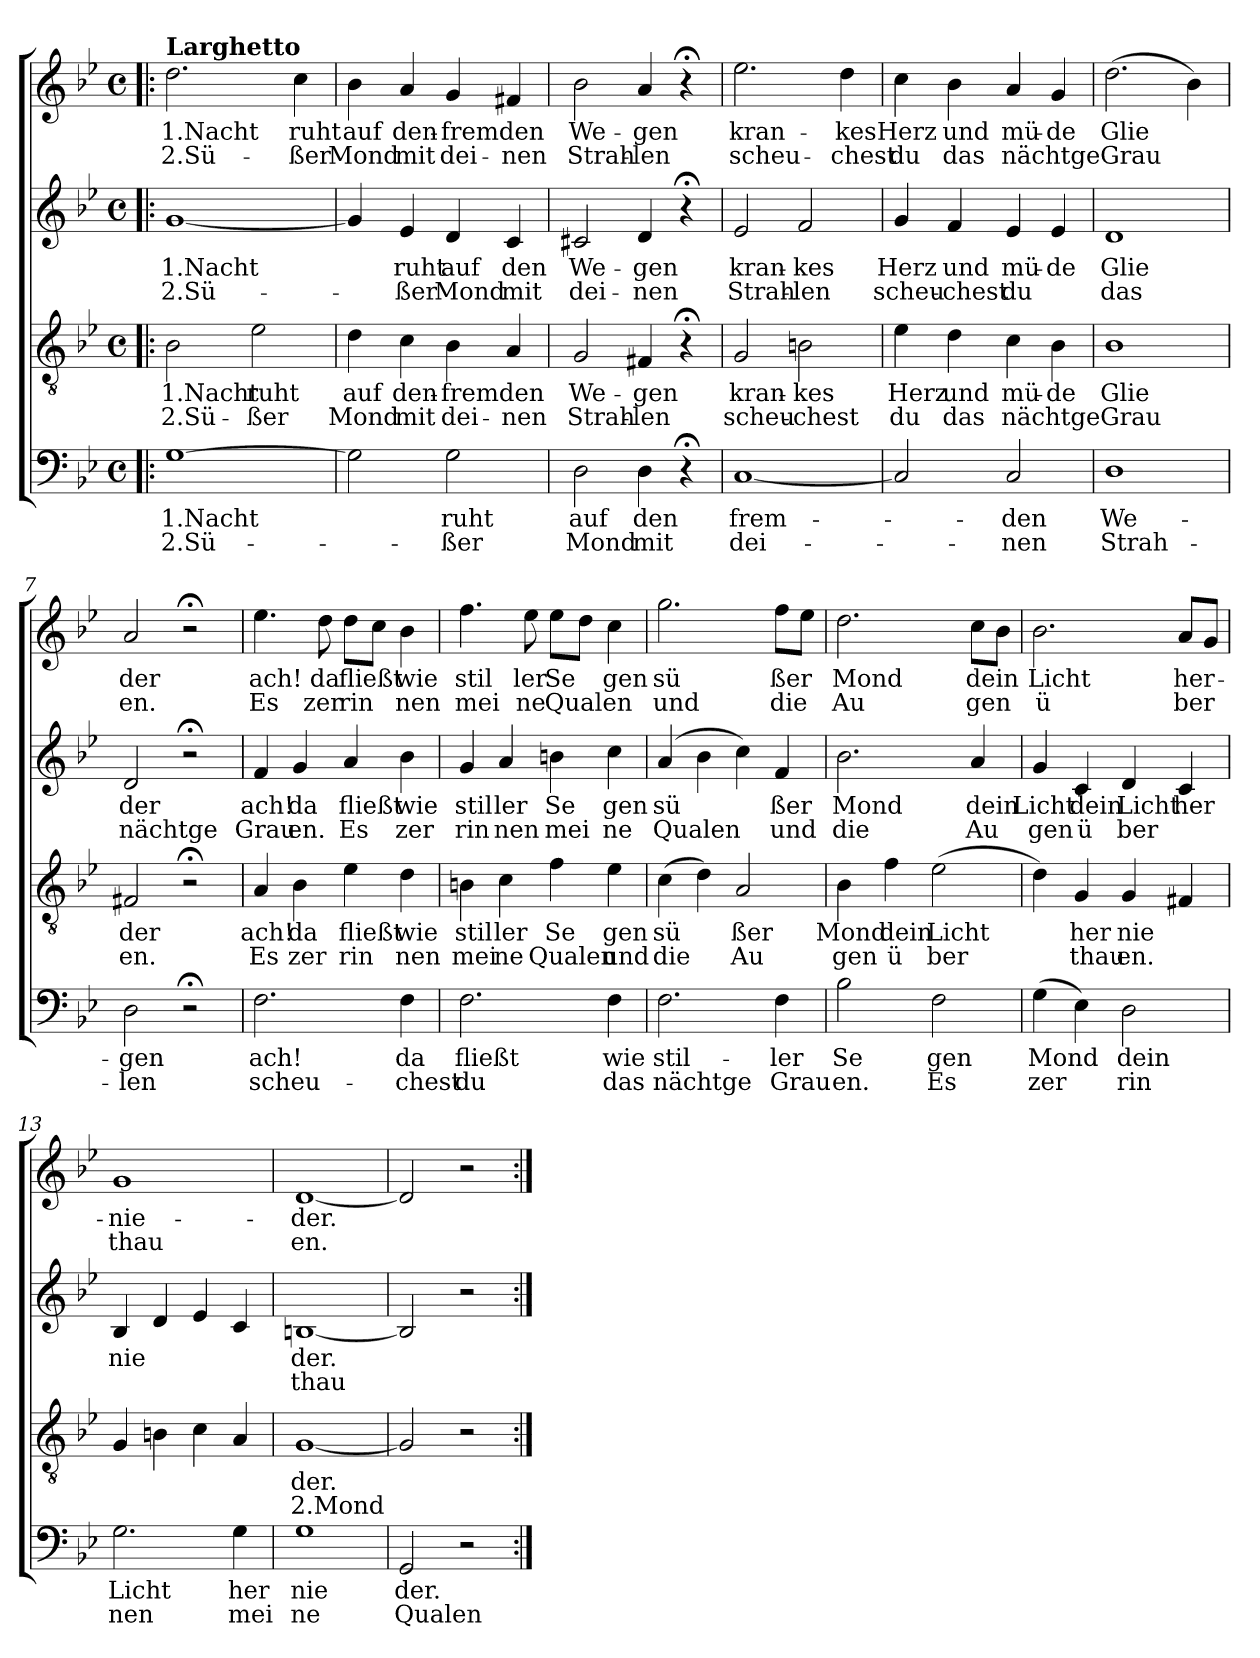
**kern	**text	**text	**kern	**text	**text	**kern	**text	**text	**kern	**text	**text
*part4	*part4	*part4	*part3	*part3	*part3	*part2	*part2	*part2	*part1	*part1	*part1
*staff4	*staff4	*staff4	*staff3	*staff3	*staff3	*staff2	*staff2	*staff2	*staff1	*staff1	*staff1
*clefF4	*	*	*clefGv2	*	*	*clefG2	*	*	*clefG2	*	*
*k[b-e-]	*	*	*k[b-e-]	*	*	*k[b-e-]	*	*	*k[b-e-]	*	*
*B-:	*	*	*B-:	*	*	*B-:	*	*	*B-:	*	*
*M4/4	*	*	*M4/4	*	*	*M4/4	*	*	*M4/4	*	*
*met(c)	*	*	*met(c)	*	*	*met(c)	*	*	*met(c)	*	*
=1!|:	=1!|:	=1!|:	=1!|:	=1!|:	=1!|:	=1!|:	=1!|:	=1!|:	=1!|:	=1!|:	=1!|:
!	!	!	!	!	!	!	!	!	!LO:TX:a:B:t=Larghetto	!	!
!	!LO:LY:b:rj	!LO:LY:b:rj	!	!LO:LY:b:rj	!LO:LY:b:rj	!	!LO:LY:b:rj	!LO:LY:b:rj	!	!LO:LY:b:rj	!LO:LY:b:rj
[>1G	1.Nacht	2.Sü-	2B-\	1.Nacht	2.Sü-	[<1g	1.Nacht	2.Sü-	2.dd\	1.Nacht	2.Sü-
!	!	!	!	!LO:LY:b	!LO:LY:b	!	!	!	!	!	!
.	.	.	2e-\	ruht	-ßer	.	.	.	.	.	.
!	!	!	!	!	!	!	!	!	!	!LO:LY:b	!LO:LY:b
.	.	.	.	.	.	.	.	.	4cc\	ruht	-ßer
=2	=2	=2	=2	=2	=2	=2	=2	=2	=2	=2	=2
!	!	!	!	!LO:LY:b	!LO:LY:b	!	!	!	!	!LO:LY:b	!LO:LY:b
2G\]	.	.	4d\	auf	Mond	4g/]	.	.	4b-\	auf	Mond
!	!	!	!	!LO:LY:b	!LO:LY:b	!	!LO:LY:b	!LO:LY:b	!	!LO:LY:b	!LO:LY:b
.	.	.	4c\	den-	mit	4e-/	ruht	-ßer	4a/	den-	mit
!	!LO:LY:b	!LO:LY:b	!	!LO:LY:b	!LO:LY:b	!	!LO:LY:b	!LO:LY:b	!	!LO:LY:b	!LO:LY:b
2G\	ruht	-ßer	4B-\	-fremden	dei-	4d/	auf	Mond	4g/	-fremden	dei-
!	!	!	!	!	!LO:LY:b	!	!LO:LY:b	!LO:LY:b	!	!	!LO:LY:b
.	.	.	4A/	.	-nen	4c/	den	mit	4f#X/	.	-nen
=3	=3	=3	=3	=3	=3	=3	=3	=3	=3	=3	=3
!	!LO:LY:b	!LO:LY:b	!	!LO:LY:b	!LO:LY:b	!	!LO:LY:b	!LO:LY:b	!	!LO:LY:b	!LO:LY:b
2D\	auf	Mond	2G/	We-	Strah-	2c#X/	We-	dei-	2b-\	We-	Strah-
!	!LO:LY:b	!LO:LY:b	!	!LO:LY:b	!LO:LY:b	!	!LO:LY:b	!LO:LY:b	!	!LO:LY:b	!LO:LY:b
4D\	den	mit	4F#X/	-gen	-len	4d/	-gen	-nen	4a/	-gen	-len
4r;<	.	.	4r;<	.	.	4r;<	.	.	4r;<	.	.
=4	=4	=4	=4	=4	=4	=4	=4	=4	=4	=4	=4
!	!LO:LY:b	!LO:LY:b	!	!LO:LY:b	!LO:LY:b	!	!LO:LY:b	!LO:LY:b	!	!LO:LY:b	!LO:LY:b
[<1C	frem-	dei-	2G/	kran-	scheu-	2e-/	kran-	Strah-	2.ee-\	kran-	scheu-
!	!	!	!	!LO:LY:b	!LO:LY:b	!	!LO:LY:b	!LO:LY:b	!	!	!
.	.	.	2Bn\	-kes	-chest	2f/	-kes	-len	.	.	.
!	!	!	!	!	!	!	!	!	!	!LO:LY:b	!LO:LY:b
.	.	.	.	.	.	.	.	.	4dd\	-kes	-chest
=5	=5	=5	=5	=5	=5	=5	=5	=5	=5	=5	=5
!	!	!	!	!LO:LY:b	!LO:LY:b	!	!LO:LY:b	!LO:LY:b	!	!LO:LY:b	!LO:LY:b
2C/]	.	.	4e-\	Herz	du	4g/	Herz	scheu-	4cc\	Herz	du
!	!	!	!	!LO:LY:b	!LO:LY:b	!	!LO:LY:b	!LO:LY:b	!	!LO:LY:b	!LO:LY:b
.	.	.	4d\	und	das	4f/	und	-chest	4b-\	und	das
!	!LO:LY:b	!LO:LY:b	!	!LO:LY:b	!LO:LY:b	!	!LO:LY:b	!LO:LY:b	!	!LO:LY:b	!LO:LY:b
2C/	-den	-nen	4c\	mü-	nächtge	4e-/	mü-	du	4a/	mü-	nächtge
!	!	!	!	!LO:LY:b	!	!	!LO:LY:b	!	!	!LO:LY:b	!
.	.	.	4B-\	-de	.	4e-/	-de	.	4g/	-de	.
!!LO:LB:g=z
=6	=6	=6	=6	=6	=6	=6	=6	=6	=6	=6	=6
!	!LO:LY:b	!LO:LY:b	!	!LO:LY:b	!LO:LY:b	!	!LO:LY:b	!LO:LY:b	!	!LO:LY:b	!LO:LY:b
1D	We-	Strah-	1B-	Glie	Grau	1d	Glie	das	(>2.dd\	Glie	Grau
.	.	.	.	.	.	.	.	.	4b-\)	.	.
=7	=7	=7	=7	=7	=7	=7	=7	=7	=7	=7	=7
!	!LO:LY:b	!LO:LY:b	!	!LO:LY:b	!LO:LY:b	!	!LO:LY:b	!LO:LY:b	!	!LO:LY:b	!LO:LY:b
2D\	-gen	-len	2F#X/	der	en.	2d/	der	nächtge	2a/	der	en.
2r;<	.	.	2r;<	.	.	2r;<	.	.	2r;<	.	.
=8	=8	=8	=8	=8	=8	=8	=8	=8	=8	=8	=8
!	!LO:LY:b	!LO:LY:b	!	!LO:LY:b	!LO:LY:b	!	!LO:LY:b	!LO:LY:b	!	!LO:LY:b	!LO:LY:b
2.F\	ach!	scheu-	4A/	ach!	Es	4f/	ach!	Grau	4.ee-\	ach!	Es
!	!	!	!	!LO:LY:b	!LO:LY:b	!	!LO:LY:b	!LO:LY:b	!	!	!
.	.	.	4B-\	da	zer	4g/	da	en.	.	.	.
!	!	!	!	!	!	!	!	!	!	!LO:LY:b	!LO:LY:b
.	.	.	.	.	.	.	.	.	8dd\	da	zer
!	!	!	!	!LO:LY:b	!LO:LY:b	!	!LO:LY:b	!LO:LY:b	!	!LO:LY:b	!LO:LY:b
.	.	.	4e-\	fließt	rin	4a/	fließt	Es	8dd\L	fließt	rin
.	.	.	.	.	.	.	.	.	8cc\J	.	.
!	!LO:LY:b	!LO:LY:b	!	!LO:LY:b	!LO:LY:b	!	!LO:LY:b	!LO:LY:b	!	!LO:LY:b	!LO:LY:b
4F\	da	-chest	4d\	wie	nen	4b-\	wie	zer	4b-\	wie	nen
=9	=9	=9	=9	=9	=9	=9	=9	=9	=9	=9	=9
!	!LO:LY:b	!LO:LY:b	!	!LO:LY:b	!LO:LY:b	!	!LO:LY:b	!LO:LY:b	!	!LO:LY:b	!LO:LY:b
2.F\	fließt	du	4Bn\	stil	mei	4g/	stil	rin	4.ff\	stil	mei
!	!	!	!	!LO:LY:b	!LO:LY:b	!	!LO:LY:b	!LO:LY:b	!	!	!
.	.	.	4c\	ler	ne	4a/	ler	nen	.	.	.
!	!	!	!	!	!	!	!	!	!	!LO:LY:b	!LO:LY:b
.	.	.	.	.	.	.	.	.	8ee-\	ler	ne
!	!	!	!	!LO:LY:b	!LO:LY:b	!	!LO:LY:b	!LO:LY:b	!	!LO:LY:b	!LO:LY:b
.	.	.	4f\	Se	Qualen	4bn\	Se	mei	8ee-\L	Se	Qualen
.	.	.	.	.	.	.	.	.	8dd\J	.	.
!	!LO:LY:b	!LO:LY:b	!	!LO:LY:b	!LO:LY:b	!	!LO:LY:b	!LO:LY:b	!	!LO:LY:b	!
4F\	wie	das	4e-\	gen	und	4cc\	gen	ne	4cc\	gen	.
=10	=10	=10	=10	=10	=10	=10	=10	=10	=10	=10	=10
!	!LO:LY:b	!LO:LY:b	!	!LO:LY:b	!LO:LY:b	!	!LO:LY:b	!LO:LY:b	!	!LO:LY:b	!LO:LY:b
2.F\	stil-	nächtge	(>4c\	sü	die	(4a/	sü	Qualen	2.gg\	sü	und
.	.	.	4d\)	.	.	4b-\	.	.	.	.	.
!	!	!	!	!LO:LY:b	!LO:LY:b	!	!	!	!	!	!
.	.	.	2A/	ßer	Au	4cc\)	.	.	.	.	.
!	!LO:LY:b	!LO:LY:b	!	!	!	!	!LO:LY:b	!LO:LY:b	!	!LO:LY:b	!LO:LY:b
4F\	-ler	Grau	.	.	.	4f/	ßer	und	8ff\L	ßer	die
.	.	.	.	.	.	.	.	.	8ee-\J	.	.
!!LO:PB:g=z
=11	=11	=11	=11	=11	=11	=11	=11	=11	=11	=11	=11
!	!LO:LY:b	!LO:LY:b	!	!LO:LY:b	!LO:LY:b	!	!LO:LY:b	!LO:LY:b	!	!LO:LY:b	!LO:LY:b
2B-\	Se	en.	4B-\	Mond	gen	2.b-\	Mond	die	2.dd\	Mond	Au
!	!	!	!	!LO:LY:b	!LO:LY:b	!	!	!	!	!	!
.	.	.	4f\	dein	ü	.	.	.	.	.	.
!	!LO:LY:b	!LO:LY:b	!	!LO:LY:b	!LO:LY:b	!	!	!	!	!	!
2F\	gen	Es	(>2e-\	Licht	ber	.	.	.	.	.	.
!	!	!	!	!	!	!	!LO:LY:b	!LO:LY:b	!	!LO:LY:b	!LO:LY:b
.	.	.	.	.	.	4a/	dein	Au	8cc\L	dein	gen
.	.	.	.	.	.	.	.	.	8b-\J	.	.
=12	=12	=12	=12	=12	=12	=12	=12	=12	=12	=12	=12
!	!LO:LY:b	!LO:LY:b	!	!	!	!	!LO:LY:b	!LO:LY:b	!	!LO:LY:b	!LO:LY:b
(>4G\	Mond	zer	4d\)	.	.	4g/	Licht	gen	2.b-\	Licht	ü
!	!	!	!	!LO:LY:b	!LO:LY:b	!	!LO:LY:b	!LO:LY:b	!	!	!
4E-\)	.	.	4G/	her	thau	4c/	dein	ü	.	.	.
!	!LO:LY:b	!LO:LY:b	!	!LO:LY:b	!LO:LY:b	!	!LO:LY:b	!LO:LY:b	!	!	!
2D\	dein	rin	4G/	nie	en.	4d/	Licht	ber	.	.	.
!	!	!	!	!	!	!	!LO:LY:b	!	!	!LO:LY:b	!LO:LY:b
.	.	.	4F#X/	.	.	4c/	her	.	8a/L	her-	ber
.	.	.	.	.	.	.	.	.	8g/J	.	.
=13	=13	=13	=13	=13	=13	=13	=13	=13	=13	=13	=13
!	!LO:LY:b	!LO:LY:b	!	!	!	!	!LO:LY:b	!	!	!LO:LY:b	!LO:LY:b
2.G\	Licht	nen	4G/	.	.	4B-/	nie	.	1g	-nie-	thau
.	.	.	4Bn\	.	.	4d/	.	.	.	.	.
.	.	.	4c\	.	.	4e-/	.	.	.	.	.
!	!LO:LY:b	!LO:LY:b	!	!	!	!	!	!	!	!	!
4G\	her	mei	4A/	.	.	4c/	.	.	.	.	.
=14	=14	=14	=14	=14	=14	=14	=14	=14	=14	=14	=14
!	!LO:LY:b	!LO:LY:b	!	!LO:LY:b	!LO:LY:b	!	!LO:LY:b	!LO:LY:b	!	!LO:LY:b	!LO:LY:b
1G	nie	ne	[<1G	der.	2.Mond	[<1Bn	der.	thau	[<1d	-der.	en.
=15	=15	=15	=15	=15	=15	=15	=15	=15	=15	=15	=15
!	!LO:LY:b	!LO:LY:b	!	!	!	!	!	!	!	!	!
2GG/	der.	Qualen	2G/]	.	.	2B/]	.	.	2d/]	.	.
2r	.	.	2r	.	.	2r	.	.	2r	.	.
=:|!	=:|!	=:|!	=:|!	=:|!	=:|!	=:|!	=:|!	=:|!	=:|!	=:|!	=:|!
*-	*-	*-	*-	*-	*-	*-	*-	*-	*-	*-	*-
